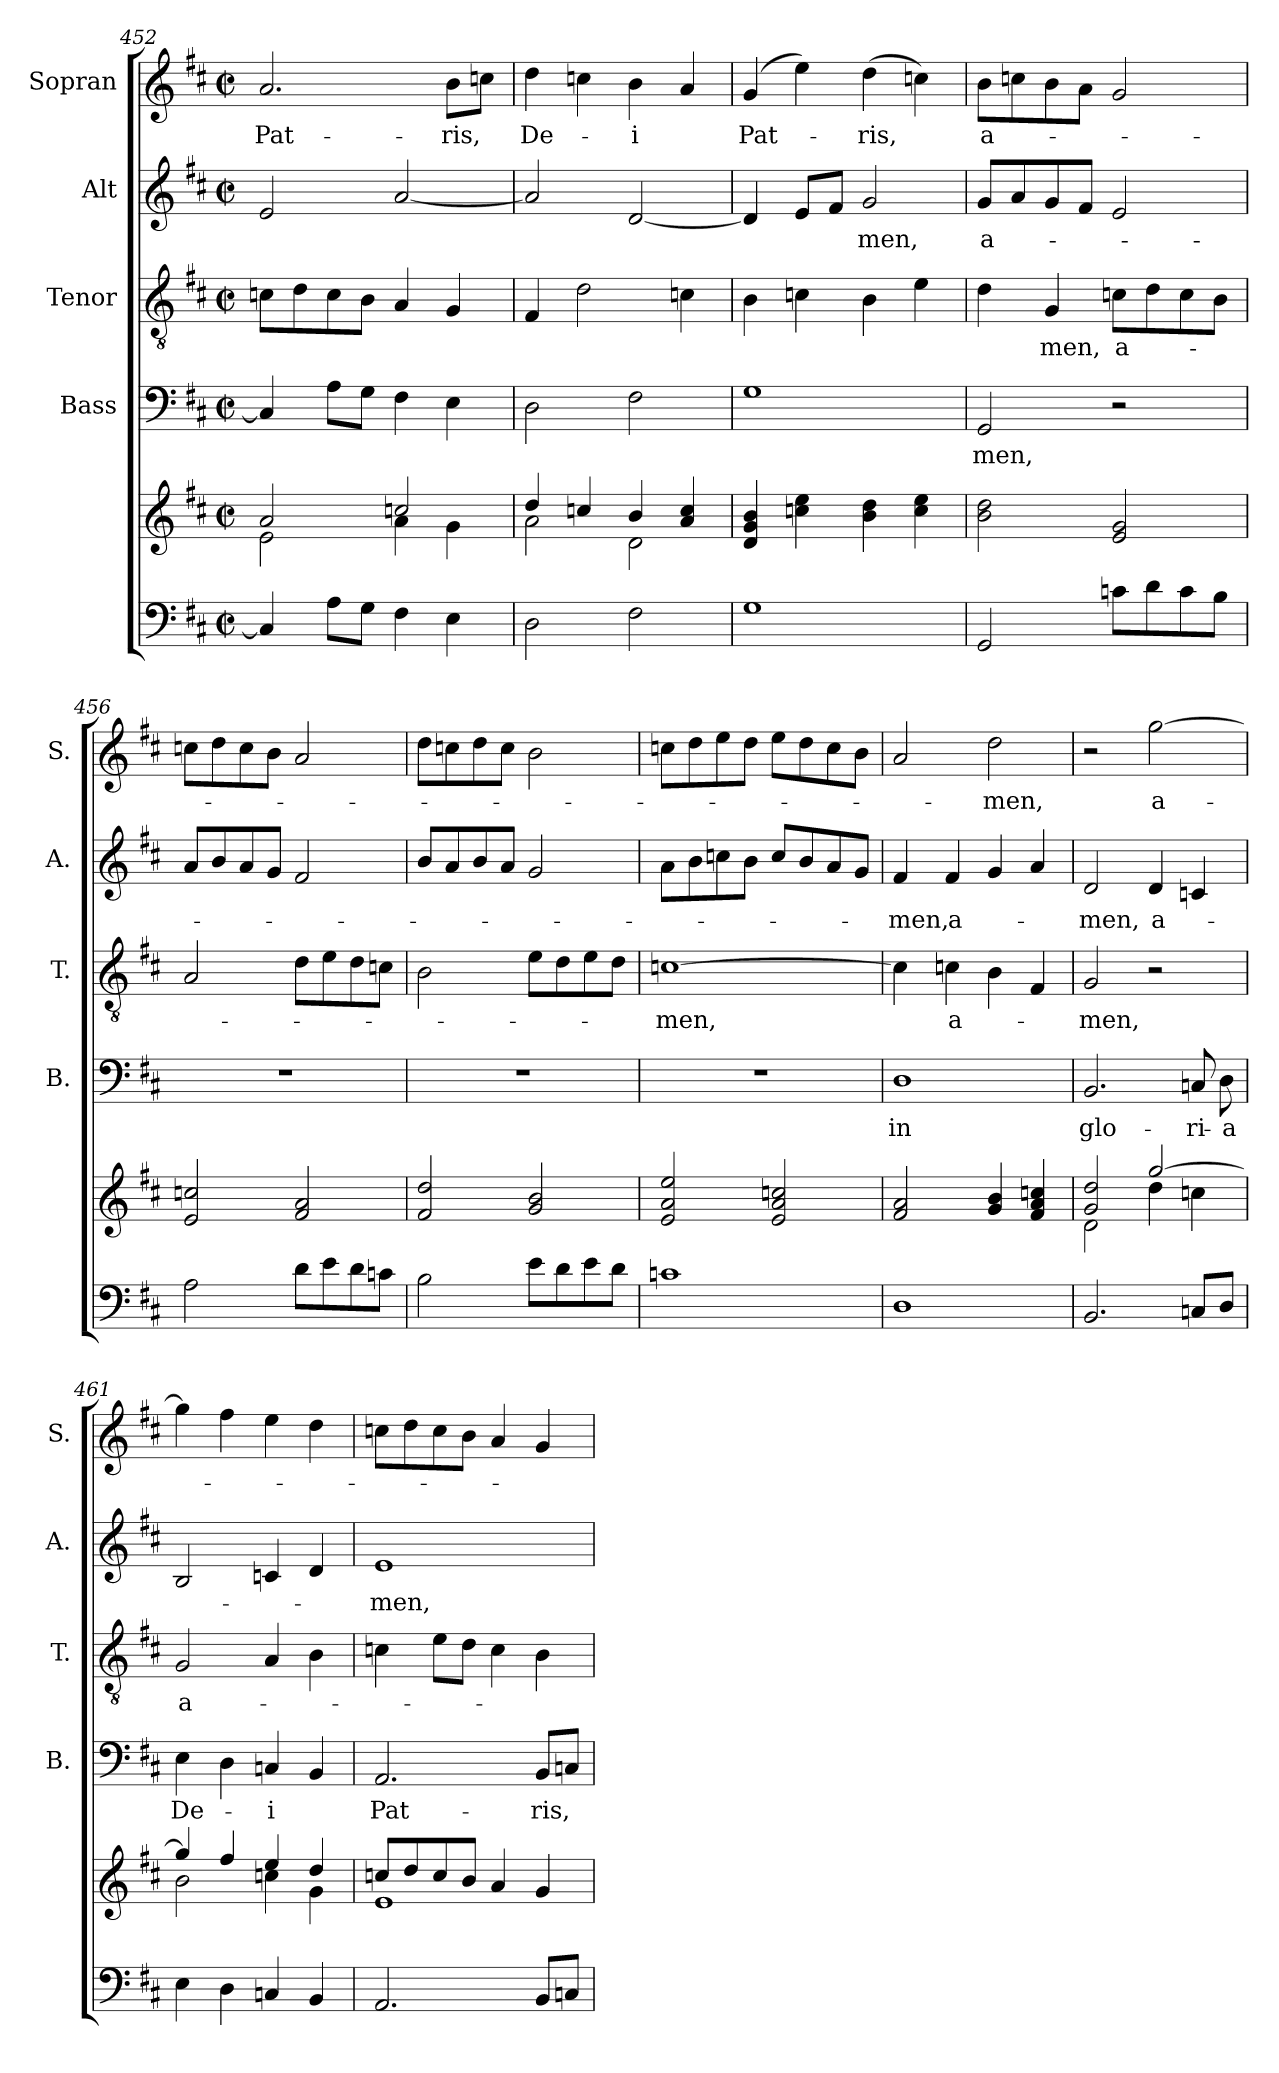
**kern	**kern	**kern	**text	**kern	**text	**kern	**text	**kern	**text
*part5	*part5	*part4	*part4	*part3	*part3	*part2	*part2	*part1	*part1
*staff6	*staff5	*staff4	*staff4	*staff3	*staff3	*staff2	*staff2	*staff1	*staff1
*	*	*I"Bass	*	*I"Tenor	*	*I"Alt	*	*I"Sopran	*
*	*	*I'B.	*	*I'T.	*	*I'A.	*	*I'S.	*
*clefF4	*clefG2	*clefF4	*	*clefGv2	*	*clefG2	*	*clefG2	*
*k[f#c#]	*k[f#c#]	*k[f#c#]	*	*k[f#c#]	*	*k[f#c#]	*	*k[f#c#]	*
*D:	*D:	*D:	*	*D:	*	*D:	*	*D:	*
*M2/2	*M2/2	*M2/2	*	*M2/2	*	*M2/2	*	*M2/2	*
*met(c|)	*met(c|)	*met(c|)	*	*met(c|)	*	*met(c|)	*	*met(c|)	*
=452	=452	=452	=452	=452	=452	=452	=452	=452	=452
*	*^	*	*	*	*	*	*	*	*
!	!	!	!	!	!	!	!	!	!	!LO:LY:b
4C/]	2a/	2e\	4C/]	.	8cn\L	.	2e/	.	2.a/	Pat-
.	.	.	.	.	8d\	.	.	.	.	.
8A\L	.	.	8A\L	.	8c\	.	.	.	.	.
8G\J	.	.	8G\J	.	8B\J	.	.	.	.	.
4F#\	2ccn/	4a\	4F#\	.	4A/	.	[2a/	.	.	.
!	!	!	!	!	!	!	!	!	!	!LO:LY:b
4E\	.	4g\	4E\	.	4G/	.	.	.	8b\L	-ris,
.	.	.	.	.	.	.	.	.	8ccn\J	.
=453	=453	=453	=453	=453	=453	=453	=453	=453	=453	=453
!	!	!	!	!	!	!	!	!	!	!LO:LY:b
2D\	4dd/	2a\	2D\	.	4F#/	.	2a/]	.	4dd\	De-
.	4ccn/	.	.	.	2d\	.	.	.	4ccn\	.
!	!	!	!	!	!	!	!	!	!	!LO:LY:b
2F#\	4b/	2d\	2F#\	.	.	.	[2d/	.	4b\	-i
.	4a/ 4cc/	.	.	.	4cn\	.	.	.	4a/	.
*	*v	*v	*	*	*	*	*	*	*	*
!!LO:LB:g=z
=454	=454	=454	=454	=454	=454	=454	=454	=454	=454
!	!	!	!	!	!	!	!	!	!LO:LY:b
1G	4d/ 4g/ 4b/	1G	.	4B\	.	4d/]	.	(4g/	Pat-
.	4ccn\ 4ee\	.	.	4cn\	.	8e/L	.	4ee\)	.
.	.	.	.	.	.	8f#/J	.	.	.
!	!	!	!	!	!	!	!LO:LY:b	!	!LO:LY:b
.	4b\ 4dd\	.	.	4B\	.	2g/	-men,	(>4dd\	-ris,
.	4cc\ 4ee\	.	.	4e\	.	.	.	4ccn\)	.
=455	=455	=455	=455	=455	=455	=455	=455	=455	=455
!	!	!	!LO:LY:b	!	!	!	!LO:LY:b	!	!LO:LY:b
2GG/	2b\ 2dd\	2GG/	-men,	4d\	.	8g/L	a-	8b\L	a-
.	.	.	.	.	.	8a/	.	8ccn\	.
!	!	!	!	!	!LO:LY:b	!	!	!	!
.	.	.	.	4G/	-men,	8g/	.	8b\	.
.	.	.	.	.	.	8f#/J	.	8a\J	.
!	!	!	!	!	!LO:LY:b	!	!	!	!
8cn\L	2e/ 2g/	2r	.	8cn\L	a-	2e/	.	2g/	.
8d\	.	.	.	8d\	.	.	.	.	.
8c\	.	.	.	8c\	.	.	.	.	.
8B\J	.	.	.	8B\J	.	.	.	.	.
=456	=456	=456	=456	=456	=456	=456	=456	=456	=456
2A\	2e/ 2ccn/	1r	.	2A/	.	8a/L	.	8ccn\L	.
.	.	.	.	.	.	8b/	.	8dd\	.
.	.	.	.	.	.	8a/	.	8cc\	.
.	.	.	.	.	.	8g/J	.	8b\J	.
8d\L	2f#/ 2a/	.	.	8d\L	.	2f#/	.	2a/	.
8e\	.	.	.	8e\	.	.	.	.	.
8d\	.	.	.	8d\	.	.	.	.	.
8cn\J	.	.	.	8cn\J	.	.	.	.	.
=457	=457	=457	=457	=457	=457	=457	=457	=457	=457
2B\	2f#/ 2dd/	1r	.	2B\	.	8b/L	.	8dd\L	.
.	.	.	.	.	.	8a/	.	8ccn\	.
.	.	.	.	.	.	8b/	.	8dd\	.
.	.	.	.	.	.	8a/J	.	8cc\J	.
8e\L	2g/ 2b/	.	.	8e\L	.	2g/	.	2b\	.
8d\	.	.	.	8d\	.	.	.	.	.
8e\	.	.	.	8e\	.	.	.	.	.
8d\J	.	.	.	8d\J	.	.	.	.	.
=458	=458	=458	=458	=458	=458	=458	=458	=458	=458
!	!	!	!	!	!LO:LY:b	!	!	!	!
1cn	2e/ 2a/ 2ee/	1r	.	[1cn	-men,	8a\L	.	8ccn\L	.
.	.	.	.	.	.	8b\	.	8dd\	.
.	.	.	.	.	.	8ccn\	.	8ee\	.
.	.	.	.	.	.	8b\J	.	8dd\J	.
.	2e/ 2a/ 2ccn/	.	.	.	.	8cc/L	.	8ee\L	.
.	.	.	.	.	.	8b/	.	8dd\	.
.	.	.	.	.	.	8a/	.	8cc\	.
.	.	.	.	.	.	8g/J	.	8b\J	.
!!LO:PB:g=z
=459	=459	=459	=459	=459	=459	=459	=459	=459	=459
!	!	!	!LO:LY:b	!	!	!	!LO:LY:b	!	!
1D	2f#/ 2a/	1D	in	4c\]	.	4f#/	-men,	2a/	.
!	!	!	!	!	!LO:LY:b	!	!LO:LY:b	!	!
.	.	.	.	4cn\	a-	4f#/	a-	.	.
!	!	!	!	!	!	!	!	!	!LO:LY:b
.	4g/ 4b/	.	.	4B\	.	4g/	.	2dd\	-men,
.	4f#/ 4a/ 4ccn/	.	.	4F#/	.	4a/	.	.	.
=460	=460	=460	=460	=460	=460	=460	=460	=460	=460
*	*^	*	*	*	*	*	*	*	*
!	!	!	!	!LO:LY:b	!	!LO:LY:b	!	!LO:LY:b	!	!
2.BB/	2g/ 2dd/	2d\	2.BB/	glo-	2G/	-men,	2d/	-men,	2r	.
!	!	!	!	!	!	!	!	!LO:LY:b	!	!LO:LY:b
.	[>2gg/	4dd\	.	.	2r	.	4d/	a-	[2gg\	a-
!	!	!	!	!LO:LY:b	!	!	!	!	!	!
8Cn/L	.	4ccn\	8Cn/	-ri-	.	.	4cn/	.	.	.
!	!	!	!	!LO:LY:b	!	!	!	!	!	!
8D/J	.	.	8D\	-a	.	.	.	.	.	.
=461	=461	=461	=461	=461	=461	=461	=461	=461	=461	=461
!	!	!	!	!LO:LY:b	!	!LO:LY:b	!	!	!	!
4E\	4gg/]	2b\	4E\	De-	2G/	a-	2B/	.	4gg\]	.
4D\	4ff#/	.	4D\	.	.	.	.	.	4ff#\	.
!	!	!	!	!LO:LY:b	!	!	!	!	!	!
4Cn/	4ee/	4ccn\	4Cn/	-i	4A/	.	4cn/	.	4ee\	.
4BB/	4dd/	4g\	4BB/	.	4B\	.	4d/	.	4dd\	.
=462	=462	=462	=462	=462	=462	=462	=462	=462	=462	=462
!	!	!	!	!LO:LY:b	!	!	!	!LO:LY:b	!	!
2.AA/	8ccn/L	1e	2.AA/	Pat-	4cn\	.	1e	-men,	8ccn\L	.
.	8dd/	.	.	.	.	.	.	.	8dd\	.
.	8cc/	.	.	.	8e\L	.	.	.	8cc\	.
.	8b/J	.	.	.	8d\J	.	.	.	8b\J	.
.	4a/	.	.	.	4c\	.	.	.	4a/	.
!	!	!	!	!LO:LY:b	!	!	!	!	!	!
8BB/L	4g/	.	8BB/L	-ris,	4B\	.	.	.	4g/	.
8Cn/J	.	.	8Cn/J	.	.	.	.	.	.	.
*	*v	*v	*	*	*	*	*	*	*	*
=	=	=	=	=	=	=	=	=	=
*-	*-	*-	*-	*-	*-	*-	*-	*-	*-
